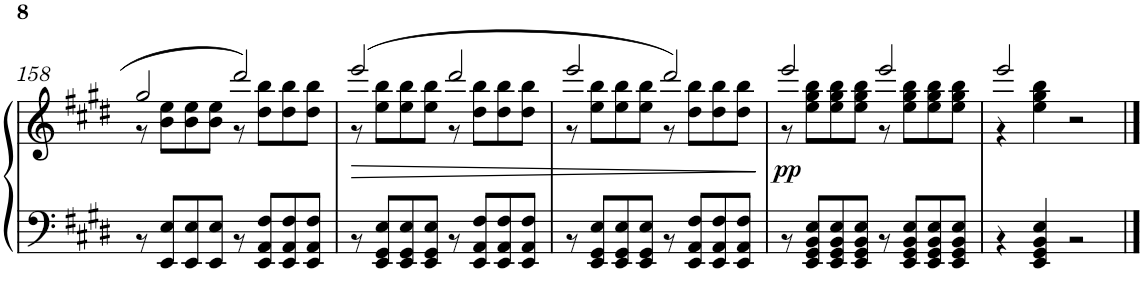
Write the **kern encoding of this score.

**kern	**kern	**dynam
*part1	*part1	*part1
*staff2	*staff1	*staff1/2
*I"Piano	*	*
*I'Pno	*	*
!!LO:PB:g=z
*clefF4	*clefG2	*
*k[f#c#g#d#]	*k[f#c#g#d#]	*
*M4/4	*M4/4	*
=158	=158	=158
*^	*^	*
1ryy	8r	2gg#/	8r	.
.	8EE/ 8E/L	.	8b\ 8ee\L	.
.	8EE/ 8E/	.	8b\ 8ee\	.
.	8EE/ 8E/J	.	8b\ 8ee\J	.
.	8r	2ddd#/	8r	.
.	8EE/ 8AA/ 8F#/L	.	8dd#\ 8bb\L	.
.	8EE/ 8AA/ 8F#/	.	8dd#\ 8bb\	.
.	8EE/ 8AA/ 8F#/J	.	8dd#\ 8bb\J	.
=159	=159	=159	=159	=159
!	!	!	!	!LO:HP:b
1ryy	8r	(>2eee/	8r	>
.	8EE/ 8GG#/ 8E/L	.	8ee\ 8bb\L	.
.	8EE/ 8GG#/ 8E/	.	8ee\ 8bb\	.
.	8EE/ 8GG#/ 8E/J	.	8ee\ 8bb\J	.
.	8r	2ddd#/	8r	.
.	8EE/ 8AA/ 8F#/L	.	8dd#\ 8bb\L	.
.	8EE/ 8AA/ 8F#/	.	8dd#\ 8bb\	.
.	8EE/ 8AA/ 8F#/J	.	8dd#\ 8bb\J	.
=160	=160	=160	=160	=160
1ryy	8r	2eee/	8r	.
.	8EE/ 8GG#/ 8E/L	.	8ee\ 8bb\L	.
.	8EE/ 8GG#/ 8E/	.	8ee\ 8bb\	.
.	8EE/ 8GG#/ 8E/J	.	8ee\ 8bb\J	.
.	8r	2ddd#/)	8r	.
.	8EE/ 8AA/ 8F#/L	.	8dd#\ 8bb\L	.
.	8EE/ 8AA/ 8F#/	.	8dd#\ 8bb\	.
.	8EE/ 8AA/ 8F#/J	.	8dd#\ 8bb\J	.
*v	*v	*	*	*
*	*v	*v	*
.	.	]
=161	=161	=161
*^	*^	*
!	!	!	!	!LO:DY:b
1ryy	8r	2eee/	8r	pp
.	8EE/ 8GG#/ 8BB/ 8E/L	.	8ee\ 8gg#\ 8bb\L	.
.	8EE/ 8GG#/ 8BB/ 8E/	.	8ee\ 8gg#\ 8bb\	.
.	8EE/ 8GG#/ 8BB/ 8E/J	.	8ee\ 8gg#\ 8bb\J	.
.	8r	2eee/	8r	.
.	8EE/ 8GG#/ 8BB/ 8E/L	.	8ee\ 8gg#\ 8bb\L	.
.	8EE/ 8GG#/ 8BB/ 8E/	.	8ee\ 8gg#\ 8bb\	.
.	8EE/ 8GG#/ 8BB/ 8E/J	.	8ee\ 8gg#\ 8bb\J	.
=162	=162	=162	=162	=162
1ryy	4r	2eee/	4r	.
.	4EE/ 4GG#/ 4BB/ 4E/	.	4ee\ 4gg#\ 4bb\	.
.	2r	2r	2ryy	.
*v	*v	*	*	*
*	*v	*v	*
==	==	==
*-	*-	*-
